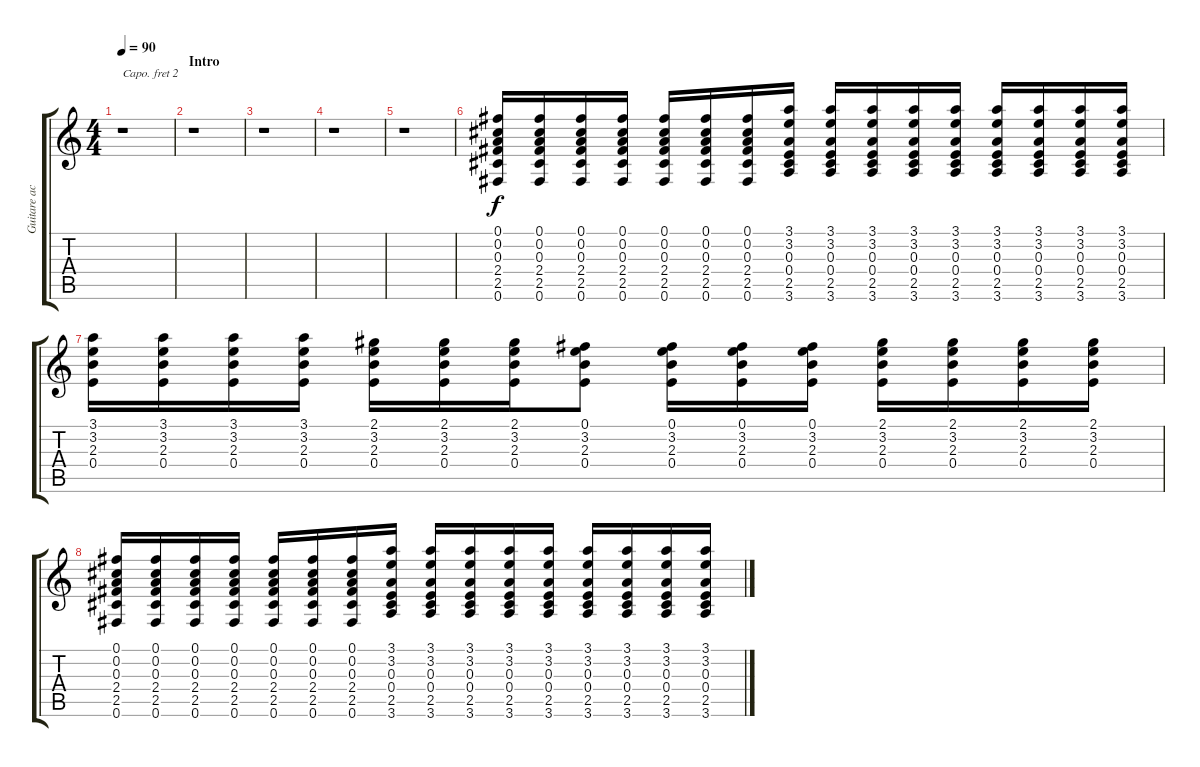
\track ("Guitare acoustique (capo 2)" "Guitare ac") {instrument acousticguitarnylon}
\staff {score tabs}
\capo 2
\tuning (E4 B3 G3 D3 A2 E2) {hide}
\ts (4 4)
\tempo 90
\clef g2
\ks c
r.1{dy f instrument acousticguitarnylon} |
\section ("" "Intro")
r.1 |
r.1 |
r.1 |
r.1 |
(0.1 0.2 0.3 2.4 2.5 0.6).16 (0.1 0.2 0.3 2.4 2.5 0.6).16 (0.1 0.2 0.3 2.4 2.5 0.6).16 (0.1 0.2 0.3 2.4 2.5 0.6).16 (0.1 0.2 0.3 2.4 2.5 0.6).16 (0.1 0.2 0.3 2.4 2.5 0.6).16 (0.1 0.2 0.3 2.4 2.5 0.6).16 (3.1 3.2 0.3 0.4 2.5 3.6).16 (3.1 3.2 0.3 0.4 2.5 3.6).16 (3.1 3.2 0.3 0.4 2.5 3.6).16 (3.1 3.2 0.3 0.4 2.5 3.6).16 (3.1 3.2 0.3 0.4 2.5 3.6).16 (3.1 3.2 0.3 0.4 2.5 3.6).16 (3.1 3.2 0.3 0.4 2.5 3.6).16 (3.1 3.2 0.3 0.4 2.5 3.6).16 (3.1 3.2 0.3 0.4 2.5 3.6).16 |
(3.1 3.2 2.3 0.4).16 (3.1 3.2 2.3 0.4).16 (3.1 3.2 2.3 0.4).16 (3.1 3.2 2.3 0.4).16 (2.1 3.2 2.3 0.4).16 (2.1 3.2 2.3 0.4).16 (2.1 3.2 2.3 0.4).16 (0.1 3.2 2.3 0.4).8 (0.1 3.2 2.3 0.4).16 (0.1 3.2 2.3 0.4).16 (0.1 3.2 2.3 0.4).16 (2.1 3.2 2.3 0.4).16 (2.1 3.2 2.3 0.4).16 (2.1 3.2 2.3 0.4).16 (2.1 3.2 2.3 0.4).16 |
(0.1 0.2 0.3 2.4 2.5 0.6).16 (0.1 0.2 0.3 2.4 2.5 0.6).16 (0.1 0.2 0.3 2.4 2.5 0.6).16 (0.1 0.2 0.3 2.4 2.5 0.6).16 (0.1 0.2 0.3 2.4 2.5 0.6).16 (0.1 0.2 0.3 2.4 2.5 0.6).16 (0.1 0.2 0.3 2.4 2.5 0.6).16 (3.1 3.2 0.3 0.4 2.5 3.6).16 (3.1 3.2 0.3 0.4 2.5 3.6).16 (3.1 3.2 0.3 0.4 2.5 3.6).16 (3.1 3.2 0.3 0.4 2.5 3.6).16 (3.1 3.2 0.3 0.4 2.5 3.6).16 (3.1 3.2 0.3 0.4 2.5 3.6).16 (3.1 3.2 0.3 0.4 2.5 3.6).16 (3.1 3.2 0.3 0.4 2.5 3.6).16 (3.1 3.2 0.3 0.4 2.5 3.6).16
